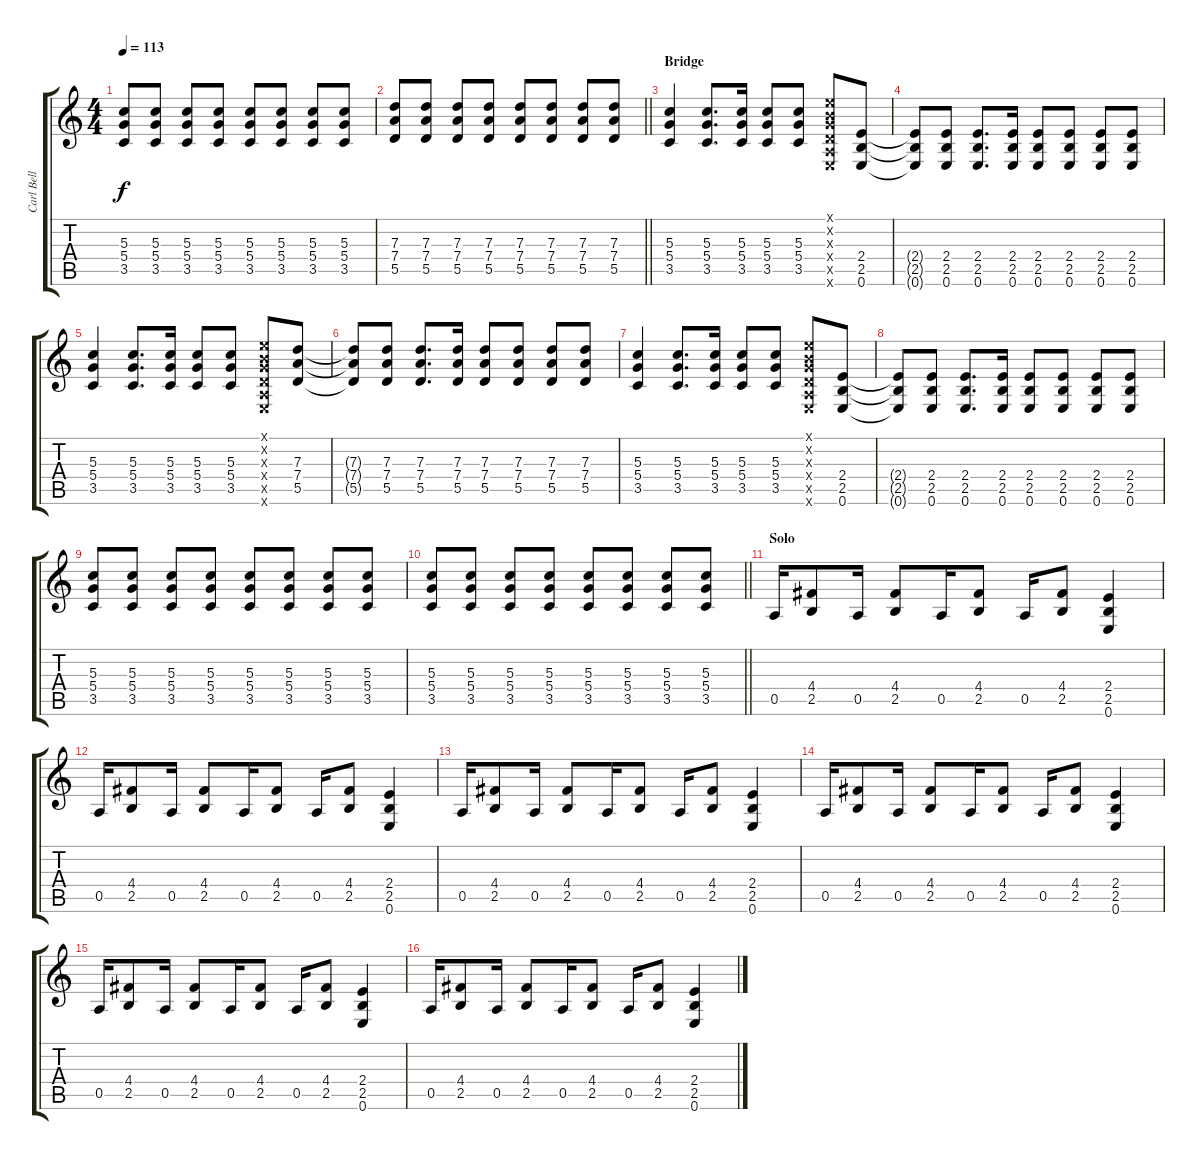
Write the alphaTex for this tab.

\track ("Carl Bell (Rhythm Guitar)" "Carl Bell ") {instrument distortionguitar}
\staff {score tabs}
\tuning (E4 B3 G3 D3 A2 E2) {hide}
\ts (4 4)
\tempo 113
\clef g2
\ks c
(5.3 5.4 3.5).8{dy f} (5.3 5.4 3.5).8 (5.3 5.4 3.5).8 (5.3 5.4 3.5).8 (5.3 5.4 3.5).8 (5.3 5.4 3.5).8 (5.3 5.4 3.5).8 (5.3 5.4 3.5).8 |
\barLineRight lightlight
(7.3 7.4 5.5).8 (7.3 7.4 5.5).8 (7.3 7.4 5.5).8 (7.3 7.4 5.5).8 (7.3 7.4 5.5).8 (7.3 7.4 5.5).8 (7.3 7.4 5.5).8 (7.3 7.4 5.5).8 |
\section ("" "Bridge")
(5.3 5.4 3.5).4 (5.3 5.4 3.5).8{d} (5.3 5.4 3.5).16 (5.3 5.4 3.5).8 (5.3 5.4 3.5).8 (0.1{x} 0.2{x} 0.3{x} 0.4{x} 0.5{x} 0.6{x}).8 (2.4 2.5 0.6).8 |
(2.4{t} 2.5{t} 0.6{t}).8 (2.4 2.5 0.6).8 (2.4 2.5 0.6).8{d} (2.4 2.5 0.6).16 (2.4 2.5 0.6).8 (2.4 2.5 0.6).8 (2.4 2.5 0.6).8 (2.4 2.5 0.6).8 |
(5.3 5.4 3.5).4 (5.3 5.4 3.5).8{d} (5.3 5.4 3.5).16 (5.3 5.4 3.5).8 (5.3 5.4 3.5).8 (0.1{x} 0.2{x} 0.3{x} 0.4{x} 0.5{x} 0.6{x}).8 (7.3 7.4 5.5).8 |
(7.3{t} 7.4{t} 5.5{t}).8 (7.3 7.4 5.5).8 (7.3 7.4 5.5).8{d} (7.3 7.4 5.5).16 (7.3 7.4 5.5).8 (7.3 7.4 5.5).8 (7.3 7.4 5.5).8 (7.3 7.4 5.5).8 |
(5.3 5.4 3.5).4 (5.3 5.4 3.5).8{d} (5.3 5.4 3.5).16 (5.3 5.4 3.5).8 (5.3 5.4 3.5).8 (0.1{x} 0.2{x} 0.3{x} 0.4{x} 0.5{x} 0.6{x}).8 (2.4 2.5 0.6).8 |
(2.4{t} 2.5{t} 0.6{t}).8 (2.4 2.5 0.6).8 (2.4 2.5 0.6).8{d} (2.4 2.5 0.6).16 (2.4 2.5 0.6).8 (2.4 2.5 0.6).8 (2.4 2.5 0.6).8 (2.4 2.5 0.6).8 |
(5.3 5.4 3.5).8 (5.3 5.4 3.5).8 (5.3 5.4 3.5).8 (5.3 5.4 3.5).8 (5.3 5.4 3.5).8 (5.3 5.4 3.5).8 (5.3 5.4 3.5).8 (5.3 5.4 3.5).8 |
\barLineRight lightlight
(5.3 5.4 3.5).8 (5.3 5.4 3.5).8 (5.3 5.4 3.5).8 (5.3 5.4 3.5).8 (5.3 5.4 3.5).8 (5.3 5.4 3.5).8 (5.3 5.4 3.5).8 (5.3 5.4 3.5).8 |
\section ("" "Solo")
0.5.16 (4.4 2.5).8 0.5.16 (4.4 2.5).8 0.5.16 (4.4 2.5).8 0.5.16 (4.4 2.5).8 (2.4 2.5 0.6).4 |
0.5.16 (4.4 2.5).8 0.5.16 (4.4 2.5).8 0.5.16 (4.4 2.5).8 0.5.16 (4.4 2.5).8 (2.4 2.5 0.6).4 |
0.5.16 (4.4 2.5).8 0.5.16 (4.4 2.5).8 0.5.16 (4.4 2.5).8 0.5.16 (4.4 2.5).8 (2.4 2.5 0.6).4 |
0.5.16 (4.4 2.5).8 0.5.16 (4.4 2.5).8 0.5.16 (4.4 2.5).8 0.5.16 (4.4 2.5).8 (2.4 2.5 0.6).4 |
0.5.16 (4.4 2.5).8 0.5.16 (4.4 2.5).8 0.5.16 (4.4 2.5).8 0.5.16 (4.4 2.5).8 (2.4 2.5 0.6).4 |
0.5.16 (4.4 2.5).8 0.5.16 (4.4 2.5).8 0.5.16 (4.4 2.5).8 0.5.16 (4.4 2.5).8 (2.4 2.5 0.6).4
